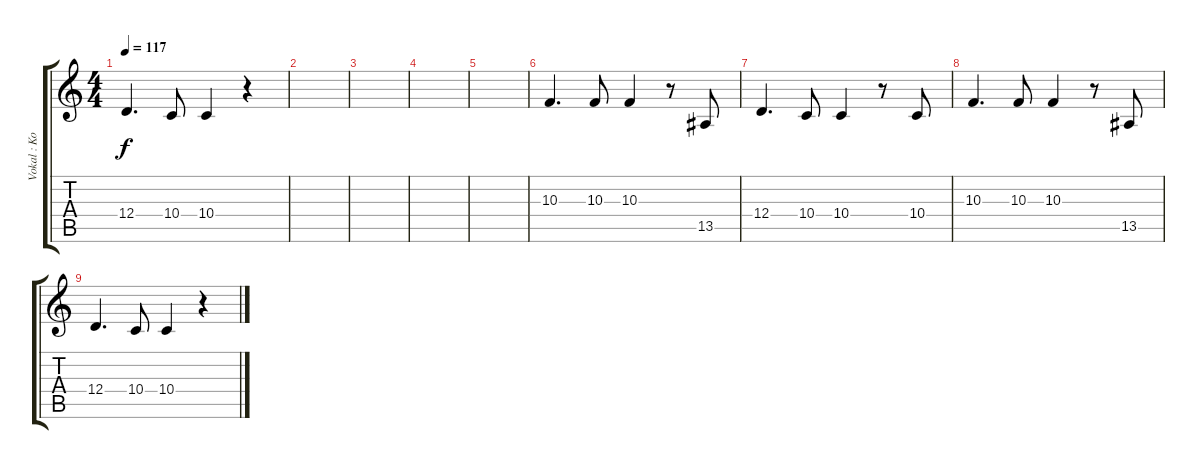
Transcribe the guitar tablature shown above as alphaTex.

\track ("Vokal : Kotobuki Tsumugi - Chan" "Vokal : Ko") {instrument ocarina}
\staff {score tabs}
\tuning (E4 B3 G3 D3 A2 E2) {hide}
\ts (4 4)
\tempo 117
\clef g2
\ks c
12.4.4{d dy f} 10.4.8 10.4.4 r.4 |
|
|
|
|
10.3.4{d} 10.3.8 10.3.4 r.8 13.5.8 |
12.4.4{d} 10.4.8 10.4.4 r.8 10.4.8 |
10.3.4{d} 10.3.8 10.3.4 r.8 13.5.8 |
12.4.4{d} 10.4.8 10.4.4 r.4
